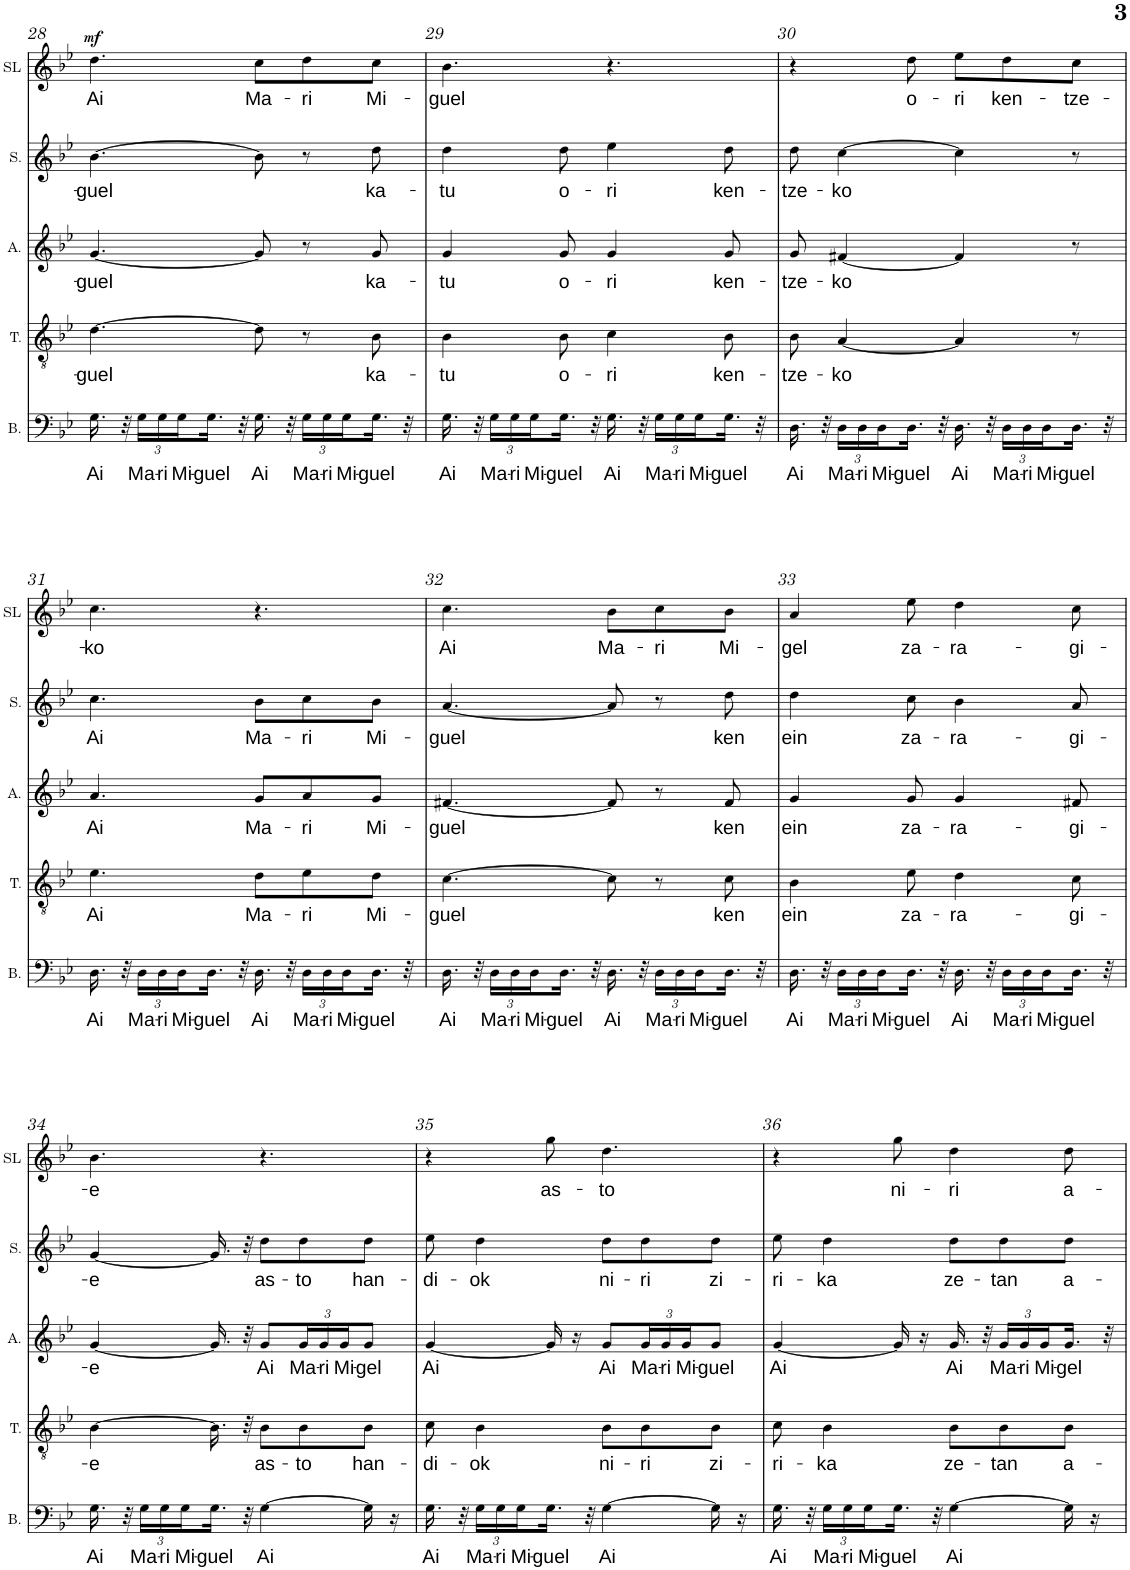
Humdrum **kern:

**kern	**text	**kern	**text	**kern	**text	**kern	**text	**kern	**text	**dynam
*part5	*part5	*part4	*part4	*part3	*part3	*part2	*part2	*part1	*part1	*part1
*staff5	*staff5	*staff4	*staff4	*staff3	*staff3	*staff2	*staff2	*staff1	*staff1	*staff1
*I"Basse	*	*I"Ténor	*	*I"Alto	*	*I"Soprano	*	*I"Solo	*	*
*I'B.	*	*I'T.	*	*I'A.	*	*I'S.	*	*I'SL	*	*
!!LO:PB:g=z
*clefF4	*	*clefGv2	*	*clefG2	*	*clefG2	*	*clefG2	*	*
*k[b-e-]	*	*k[b-e-]	*	*k[b-e-]	*	*k[b-e-]	*	*k[b-e-]	*	*
*M6/8	*	*M6/8	*	*M6/8	*	*M6/8	*	*M6/8	*	*
=28	=28	=28	=28	=28	=28	=28	=28	=28	=28	=28
!	!LO:LY:b	!	!LO:LY:b	!	!LO:LY:b	!	!LO:LY:b	!	!LO:LY:b	!LO:DY:a
16.G\	Ai	[4.d\	-guel	[4.g/	-guel	[4.b-\	-guel	4.dd\	Ai	mf
32r	.	.	.	.	.	.	.	.	.	.
*Xbrackettup	*	*	*	*	*	*	*	*	*	*
!	!LO:LY:b	!	!	!	!	!	!	!	!	!
24G\LL	Ma-	.	.	.	.	.	.	.	.	.
!	!LO:LY:b	!	!	!	!	!	!	!	!	!
24G\	-ri	.	.	.	.	.	.	.	.	.
!	!LO:LY:b	!	!	!	!	!	!	!	!	!
24G\	Mi-	.	.	.	.	.	.	.	.	.
!	!LO:LY:b	!	!	!	!	!	!	!	!	!
16.G\JJ	-guel	.	.	.	.	.	.	.	.	.
32r	.	.	.	.	.	.	.	.	.	.
!	!LO:LY:b	!	!	!	!	!	!	!	!LO:LY:b	!
16.G\	Ai	8d\]	.	8g/]	.	8b-\]	.	8cc\L	Ma-	.
32r	.	.	.	.	.	.	.	.	.	.
!	!LO:LY:b	!	!	!	!	!	!	!	!LO:LY:b	!
24G\LL	Ma-	8r	.	8r	.	8r	.	8dd\	-ri	.
!	!LO:LY:b	!	!	!	!	!	!	!	!	!
24G\	-ri	.	.	.	.	.	.	.	.	.
!	!LO:LY:b	!	!	!	!	!	!	!	!	!
24G\	Mi-	.	.	.	.	.	.	.	.	.
!	!LO:LY:b	!	!LO:LY:b	!	!LO:LY:b	!	!LO:LY:b	!	!LO:LY:b	!
16.G\JJ	-guel	8B-\	ka-	8g/	ka-	8dd\	ka-	8cc\J	Mi-	.
32r	.	.	.	.	.	.	.	.	.	.
=29	=29	=29	=29	=29	=29	=29	=29	=29	=29	=29
!	!LO:LY:b	!	!LO:LY:b	!	!LO:LY:b	!	!LO:LY:b	!	!LO:LY:b	!
16.G\	Ai	4B-\	-tu	4g/	-tu	4dd\	-tu	4.b-\	-guel	.
32r	.	.	.	.	.	.	.	.	.	.
!	!LO:LY:b	!	!	!	!	!	!	!	!	!
24G\LL	Ma-	.	.	.	.	.	.	.	.	.
!	!LO:LY:b	!	!	!	!	!	!	!	!	!
24G\	-ri	.	.	.	.	.	.	.	.	.
!	!LO:LY:b	!	!	!	!	!	!	!	!	!
24G\	Mi-	.	.	.	.	.	.	.	.	.
!	!LO:LY:b	!	!LO:LY:b	!	!LO:LY:b	!	!LO:LY:b	!	!	!
16.G\JJ	-guel	8B-\	o-	8g/	o-	8dd\	o-	.	.	.
32r	.	.	.	.	.	.	.	.	.	.
!	!LO:LY:b	!	!LO:LY:b	!	!LO:LY:b	!	!LO:LY:b	!	!	!
16.G\	Ai	4c\	-ri	4g/	-ri	4ee-\	-ri	4.r	.	.
32r	.	.	.	.	.	.	.	.	.	.
!	!LO:LY:b	!	!	!	!	!	!	!	!	!
24G\LL	Ma-	.	.	.	.	.	.	.	.	.
!	!LO:LY:b	!	!	!	!	!	!	!	!	!
24G\	-ri	.	.	.	.	.	.	.	.	.
!	!LO:LY:b	!	!	!	!	!	!	!	!	!
24G\	Mi-	.	.	.	.	.	.	.	.	.
!	!LO:LY:b	!	!LO:LY:b	!	!LO:LY:b	!	!LO:LY:b	!	!	!
16.G\JJ	-guel	8B-\	ken-	8g/	ken-	8dd\	ken-	.	.	.
32r	.	.	.	.	.	.	.	.	.	.
=30	=30	=30	=30	=30	=30	=30	=30	=30	=30	=30
!	!LO:LY:b	!	!LO:LY:b	!	!LO:LY:b	!	!LO:LY:b	!	!	!
16.D\	Ai	8B-\	-tze-	8g/	-tze-	8dd\	-tze-	4r	.	.
32r	.	.	.	.	.	.	.	.	.	.
!	!LO:LY:b	!	!LO:LY:b	!	!LO:LY:b	!	!LO:LY:b	!	!	!
24D\LL	Ma-	[4A/	-ko	[4f#X/	-ko	[4cc\	-ko	.	.	.
!	!LO:LY:b	!	!	!	!	!	!	!	!	!
24D\	-ri	.	.	.	.	.	.	.	.	.
!	!LO:LY:b	!	!	!	!	!	!	!	!	!
24D\	Mi-	.	.	.	.	.	.	.	.	.
!	!LO:LY:b	!	!	!	!	!	!	!	!LO:LY:b	!
16.D\JJ	-guel	.	.	.	.	.	.	8dd\	o-	.
32r	.	.	.	.	.	.	.	.	.	.
!	!LO:LY:b	!	!	!	!	!	!	!	!LO:LY:b	!
16.D\	Ai	4A/]	.	4f#/]	.	4cc\]	.	8ee-\L	-ri	.
32r	.	.	.	.	.	.	.	.	.	.
!	!LO:LY:b	!	!	!	!	!	!	!	!LO:LY:b	!
24D\LL	Ma-	.	.	.	.	.	.	8dd\	ken-	.
!	!LO:LY:b	!	!	!	!	!	!	!	!	!
24D\	-ri	.	.	.	.	.	.	.	.	.
!	!LO:LY:b	!	!	!	!	!	!	!	!	!
24D\	Mi-	.	.	.	.	.	.	.	.	.
!	!LO:LY:b	!	!	!	!	!	!	!	!LO:LY:b	!
16.D\JJ	-guel	8r	.	8r	.	8r	.	8cc\J	-tze-	.
32r	.	.	.	.	.	.	.	.	.	.
!!LO:LB:g=z
=31	=31	=31	=31	=31	=31	=31	=31	=31	=31	=31
!	!LO:LY:b	!	!LO:LY:b	!	!LO:LY:b	!	!LO:LY:b	!	!LO:LY:b	!
16.D\	Ai	4.e-\	Ai	4.a/	Ai	4.cc\	Ai	4.cc\	-ko	.
32r	.	.	.	.	.	.	.	.	.	.
!	!LO:LY:b	!	!	!	!	!	!	!	!	!
24D\LL	Ma-	.	.	.	.	.	.	.	.	.
!	!LO:LY:b	!	!	!	!	!	!	!	!	!
24D\	-ri	.	.	.	.	.	.	.	.	.
!	!LO:LY:b	!	!	!	!	!	!	!	!	!
24D\	Mi-	.	.	.	.	.	.	.	.	.
!	!LO:LY:b	!	!	!	!	!	!	!	!	!
16.D\JJ	-guel	.	.	.	.	.	.	.	.	.
32r	.	.	.	.	.	.	.	.	.	.
!	!LO:LY:b	!	!LO:LY:b	!	!LO:LY:b	!	!LO:LY:b	!	!	!
16.D\	Ai	8d\L	Ma-	8g/L	Ma-	8b-\L	Ma-	4.r	.	.
32r	.	.	.	.	.	.	.	.	.	.
!	!LO:LY:b	!	!LO:LY:b	!	!LO:LY:b	!	!LO:LY:b	!	!	!
24D\LL	Ma-	8e-\	-ri	8a/	-ri	8cc\	-ri	.	.	.
!	!LO:LY:b	!	!	!	!	!	!	!	!	!
24D\	-ri	.	.	.	.	.	.	.	.	.
!	!LO:LY:b	!	!	!	!	!	!	!	!	!
24D\	Mi-	.	.	.	.	.	.	.	.	.
!	!LO:LY:b	!	!LO:LY:b	!	!LO:LY:b	!	!LO:LY:b	!	!	!
16.D\JJ	-guel	8d\J	Mi-	8g/J	Mi-	8b-\J	Mi-	.	.	.
32r	.	.	.	.	.	.	.	.	.	.
=32	=32	=32	=32	=32	=32	=32	=32	=32	=32	=32
!	!LO:LY:b	!	!LO:LY:b	!	!LO:LY:b	!	!LO:LY:b	!	!LO:LY:b	!
16.D\	Ai	[4.c\	-guel	[4.f#X/	-guel	[4.a/	-guel	4.cc\	Ai	.
32r	.	.	.	.	.	.	.	.	.	.
!	!LO:LY:b	!	!	!	!	!	!	!	!	!
24D\LL	Ma-	.	.	.	.	.	.	.	.	.
!	!LO:LY:b	!	!	!	!	!	!	!	!	!
24D\	-ri	.	.	.	.	.	.	.	.	.
!	!LO:LY:b	!	!	!	!	!	!	!	!	!
24D\	Mi-	.	.	.	.	.	.	.	.	.
!	!LO:LY:b	!	!	!	!	!	!	!	!	!
16.D\JJ	-guel	.	.	.	.	.	.	.	.	.
32r	.	.	.	.	.	.	.	.	.	.
!	!LO:LY:b	!	!	!	!	!	!	!	!LO:LY:b	!
16.D\	Ai	8c\]	.	8f#/]	.	8a/]	.	8b-\L	Ma-	.
32r	.	.	.	.	.	.	.	.	.	.
!	!LO:LY:b	!	!	!	!	!	!	!	!LO:LY:b	!
24D\LL	Ma-	8r	.	8r	.	8r	.	8cc\	-ri	.
!	!LO:LY:b	!	!	!	!	!	!	!	!	!
24D\	-ri	.	.	.	.	.	.	.	.	.
!	!LO:LY:b	!	!	!	!	!	!	!	!	!
24D\	Mi-	.	.	.	.	.	.	.	.	.
!	!LO:LY:b	!	!LO:LY:b	!	!LO:LY:b	!	!LO:LY:b	!	!LO:LY:b	!
16.D\JJ	-guel	8c\	ken	8f#/	ken	8dd\	ken	8b-\J	Mi-	.
32r	.	.	.	.	.	.	.	.	.	.
=33	=33	=33	=33	=33	=33	=33	=33	=33	=33	=33
!	!LO:LY:b	!	!LO:LY:b	!	!LO:LY:b	!	!LO:LY:b	!	!LO:LY:b	!
16.D\	Ai	4B-\	ein	4g/	ein	4dd\	ein	4a/	-gel	.
32r	.	.	.	.	.	.	.	.	.	.
!	!LO:LY:b	!	!	!	!	!	!	!	!	!
24D\LL	Ma-	.	.	.	.	.	.	.	.	.
!	!LO:LY:b	!	!	!	!	!	!	!	!	!
24D\	-ri	.	.	.	.	.	.	.	.	.
!	!LO:LY:b	!	!	!	!	!	!	!	!	!
24D\	Mi-	.	.	.	.	.	.	.	.	.
!	!LO:LY:b	!	!LO:LY:b	!	!LO:LY:b	!	!LO:LY:b	!	!LO:LY:b	!
16.D\JJ	-guel	8e-\	za-	8g/	za-	8cc\	za-	8ee-\	za-	.
32r	.	.	.	.	.	.	.	.	.	.
!	!LO:LY:b	!	!LO:LY:b	!	!LO:LY:b	!	!LO:LY:b	!	!LO:LY:b	!
16.D\	Ai	4d\	-ra-	4g/	-ra-	4b-\	-ra-	4dd\	-ra-	.
32r	.	.	.	.	.	.	.	.	.	.
!	!LO:LY:b	!	!	!	!	!	!	!	!	!
24D\LL	Ma-	.	.	.	.	.	.	.	.	.
!	!LO:LY:b	!	!	!	!	!	!	!	!	!
24D\	-ri	.	.	.	.	.	.	.	.	.
!	!LO:LY:b	!	!	!	!	!	!	!	!	!
24D\	Mi-	.	.	.	.	.	.	.	.	.
!	!LO:LY:b	!	!LO:LY:b	!	!LO:LY:b	!	!LO:LY:b	!	!LO:LY:b	!
16.D\JJ	-guel	8c\	-gi-	8f#X/	-gi-	8a/	-gi-	8cc\	-gi-	.
32r	.	.	.	.	.	.	.	.	.	.
!!LO:LB:g=z
=34	=34	=34	=34	=34	=34	=34	=34	=34	=34	=34
!	!LO:LY:b	!	!LO:LY:b	!	!LO:LY:b	!	!LO:LY:b	!	!LO:LY:b	!
16.G\	Ai	[4B-\	-e	[4g/	-e	[4g/	-e	4.b-\	-e	.
32r	.	.	.	.	.	.	.	.	.	.
!	!LO:LY:b	!	!	!	!	!	!	!	!	!
24G\LL	Ma-	.	.	.	.	.	.	.	.	.
!	!LO:LY:b	!	!	!	!	!	!	!	!	!
24G\	-ri	.	.	.	.	.	.	.	.	.
!	!LO:LY:b	!	!	!	!	!	!	!	!	!
24G\	Mi-	.	.	.	.	.	.	.	.	.
!	!LO:LY:b	!	!	!	!	!	!	!	!	!
16.G\JJ	-guel	16.B-\]	.	16.g/]	.	16.g/]	.	.	.	.
32r	.	32r	.	32r	.	32r	.	.	.	.
!	!LO:LY:b	!	!LO:LY:b	!	!LO:LY:b	!	!LO:LY:b	!	!	!
[4G\	Ai	8B-\L	as-	8g/L	Ai	8dd\L	as-	4.r	.	.
!	!	!	!LO:LY:b	!	!	!	!	!	!	!
*	*	*	*	*Xbrackettup	*	*	*	*	*	*
!	!	!	!	!	!LO:LY:b	!	!LO:LY:b	!	!	!
.	.	8B-\	-to	24g/L	Ma-	8dd\	-to	.	.	.
!	!	!	!	!	!LO:LY:b	!	!	!	!	!
.	.	.	.	24g/	-ri	.	.	.	.	.
!	!	!	!	!	!LO:LY:b	!	!	!	!	!
.	.	.	.	24g/J	Mi-	.	.	.	.	.
!	!	!	!LO:LY:b	!	!LO:LY:b	!	!LO:LY:b	!	!	!
16G\]	.	8B-\J	han-	8g/J	-gel	8dd\J	han-	.	.	.
16r	.	.	.	.	.	.	.	.	.	.
=35	=35	=35	=35	=35	=35	=35	=35	=35	=35	=35
!	!LO:LY:b	!	!LO:LY:b	!	!LO:LY:b	!	!LO:LY:b	!	!	!
16.G\	Ai	8c\	-di-	[4g/	Ai	8ee-\	-di-	4r	.	.
32r	.	.	.	.	.	.	.	.	.	.
!	!LO:LY:b	!	!LO:LY:b	!	!	!	!LO:LY:b	!	!	!
24G\LL	Ma-	4B-\	-ok	.	.	4dd\	-ok	.	.	.
!	!LO:LY:b	!	!	!	!	!	!	!	!	!
24G\	-ri	.	.	.	.	.	.	.	.	.
!	!LO:LY:b	!	!	!	!	!	!	!	!	!
24G\	Mi-	.	.	.	.	.	.	.	.	.
!	!LO:LY:b	!	!	!	!	!	!	!	!LO:LY:b	!
16.G\JJ	-guel	.	.	16g/]	.	.	.	8gg\	as-	.
.	.	.	.	16r	.	.	.	.	.	.
32r	.	.	.	.	.	.	.	.	.	.
!	!LO:LY:b	!	!LO:LY:b	!	!LO:LY:b	!	!LO:LY:b	!	!LO:LY:b	!
[4G\	Ai	8B-\L	ni-	8g/L	Ai	8dd\L	ni-	4.dd\	-to	.
!	!	!	!LO:LY:b	!	!LO:LY:b	!	!LO:LY:b	!	!	!
.	.	8B-\	-ri	24g/L	Ma-	8dd\	-ri	.	.	.
!	!	!	!	!	!LO:LY:b	!	!	!	!	!
.	.	.	.	24g/	-ri	.	.	.	.	.
!	!	!	!	!	!LO:LY:b	!	!	!	!	!
.	.	.	.	24g/J	Mi-	.	.	.	.	.
!	!	!	!LO:LY:b	!	!LO:LY:b	!	!LO:LY:b	!	!	!
16G\]	.	8B-\J	zi-	8g/J	-guel	8dd\J	zi-	.	.	.
16r	.	.	.	.	.	.	.	.	.	.
=36	=36	=36	=36	=36	=36	=36	=36	=36	=36	=36
!	!LO:LY:b	!	!LO:LY:b	!	!LO:LY:b	!	!LO:LY:b	!	!	!
16.G\	Ai	8c\	-ri-	[4g/	Ai	8ee-\	-ri-	4r	.	.
32r	.	.	.	.	.	.	.	.	.	.
!	!LO:LY:b	!	!LO:LY:b	!	!	!	!LO:LY:b	!	!	!
24G\LL	Ma-	4B-\	-ka	.	.	4dd\	-ka	.	.	.
!	!LO:LY:b	!	!	!	!	!	!	!	!	!
24G\	-ri	.	.	.	.	.	.	.	.	.
!	!LO:LY:b	!	!	!	!	!	!	!	!	!
24G\	Mi-	.	.	.	.	.	.	.	.	.
!	!LO:LY:b	!	!	!	!	!	!	!	!LO:LY:b	!
16.G\JJ	-guel	.	.	16g/]	.	.	.	8gg\	ni-	.
.	.	.	.	16r	.	.	.	.	.	.
32r	.	.	.	.	.	.	.	.	.	.
!	!LO:LY:b	!	!LO:LY:b	!	!LO:LY:b	!	!LO:LY:b	!	!LO:LY:b	!
[4G\	Ai	8B-\L	ze-	16.g/	Ai	8dd\L	ze-	4dd\	-ri	.
.	.	.	.	32r	.	.	.	.	.	.
!	!	!	!LO:LY:b	!	!LO:LY:b	!	!LO:LY:b	!	!	!
.	.	8B-\	-tan	24g/LL	Ma-	8dd\	-tan	.	.	.
!	!	!	!	!	!LO:LY:b	!	!	!	!	!
.	.	.	.	24g/	-ri	.	.	.	.	.
!	!	!	!	!	!LO:LY:b	!	!	!	!	!
.	.	.	.	24g/	Mi-	.	.	.	.	.
!	!	!	!LO:LY:b	!	!LO:LY:b	!	!LO:LY:b	!	!LO:LY:b	!
16G\]	.	8B-\J	a-	16.g/JJ	-gel	8dd\J	a-	8dd\	a-	.
16r	.	.	.	.	.	.	.	.	.	.
.	.	.	.	32r	.	.	.	.	.	.
=	=	=	=	=	=	=	=	=	=	=
*-	*-	*-	*-	*-	*-	*-	*-	*-	*-	*-
